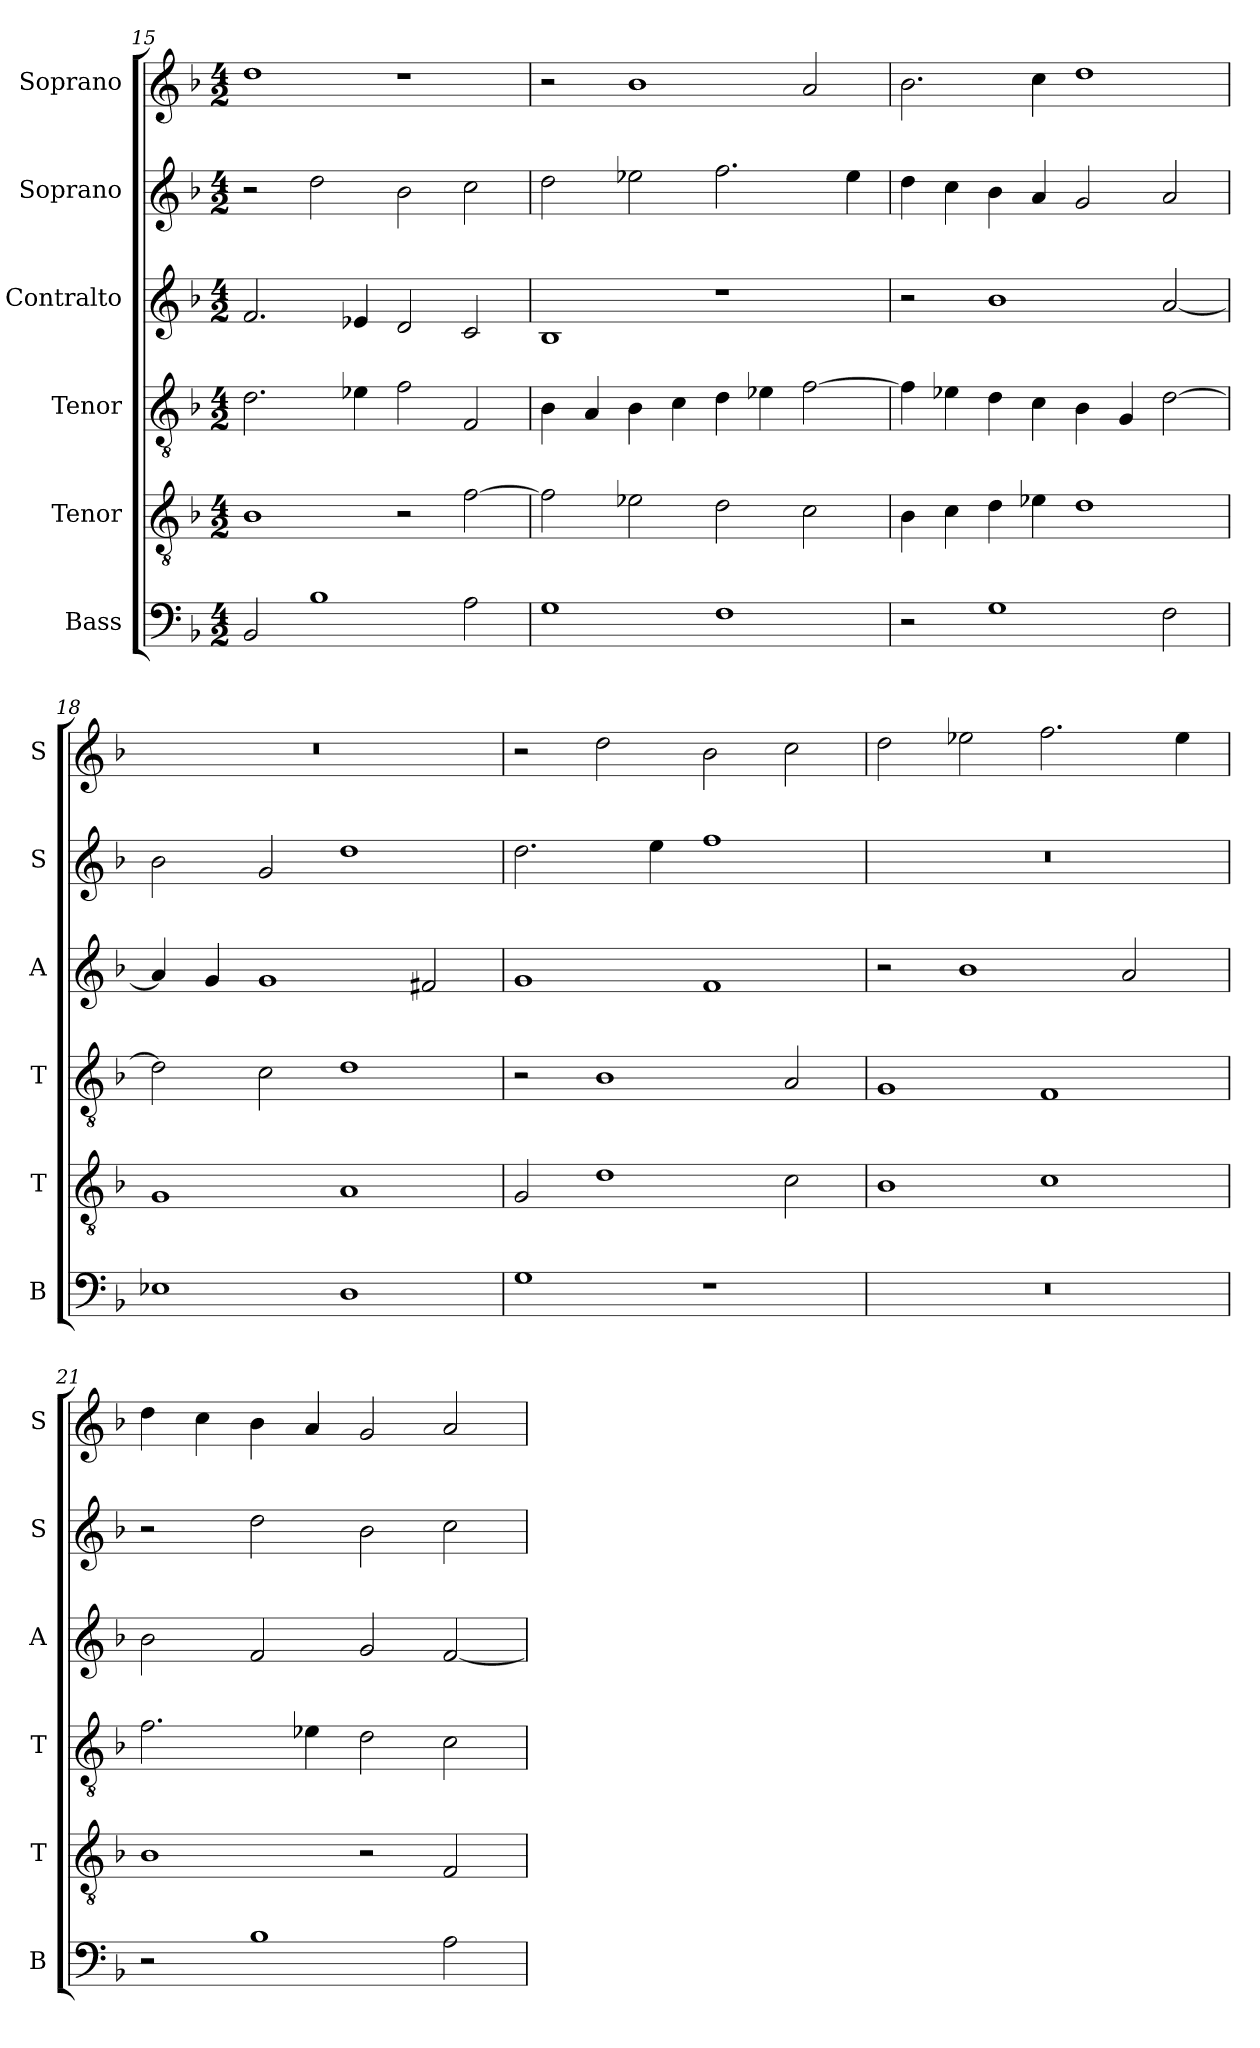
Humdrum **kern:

**kern	**kern	**kern	**kern	**kern	**kern
*part6	*part5	*part4	*part3	*part2	*part1
*staff6	*staff5	*staff4	*staff3	*staff2	*staff1
*I"Bass	*I"Tenor	*I"Tenor	*I"Contralto	*I"Soprano	*I"Soprano
*I'B	*I'T	*I'T	*I'A	*I'S	*I'S
*clefF4	*clefGv2	*clefGv2	*clefG2	*clefG2	*clefG2
*k[b-]	*k[b-]	*k[b-]	*k[b-]	*k[b-]	*k[b-]
*M4/2	*M4/2	*M4/2	*M4/2	*M4/2	*M4/2
=15	=15	=15	=15	=15	=15
2BB-	1B-	2.d	2.f	2r	1dd
1B-	.	.	.	2dd	.
.	.	4e-X	4e-X	.	.
.	2r	2f	2d	2b-	1r
2A	[2f	2F	2c	2cc	.
=16	=16	=16	=16	=16	=16
1G	2f]	4B-	1B-	2dd	2r
.	.	4A	.	.	.
.	2e-X	4B-	.	2ee-X	1b-
.	.	4c	.	.	.
1F	2d	4d	1r	2.ff	.
.	.	4e-X	.	.	.
.	2c	[2f	.	.	2a
.	.	.	.	4ee-	.
=17	=17	=17	=17	=17	=17
2r	4B-	4f]	2r	4dd	2.b-
.	4c	4e-X	.	4cc	.
1G	4d	4d	1b-	4b-	.
.	4e-X	4c	.	4a	4cc
.	1d	4B-	.	2g	1dd
.	.	4G	.	.	.
2F	.	[2d	[2a	2a	.
=18	=18	=18	=18	=18	=18
1E-X	1G	2d]	4a]	2b-	0r
.	.	.	4g	.	.
.	.	2c	1g	2g	.
1D	1A	1d	.	1dd	.
.	.	.	2f#X	.	.
=19	=19	=19	=19	=19	=19
1G	2G	2r	1g	2.dd	2r
.	1d	1B-	.	.	2dd
.	.	.	.	4ee	.
1r	.	.	1f	1ff	2b-
.	2c	2A	.	.	2cc
=20	=20	=20	=20	=20	=20
0r	1B-	1G	2r	0r	2dd
.	.	.	1b-	.	2ee-X
.	1c	1F	.	.	2.ff
.	.	.	2a	.	.
.	.	.	.	.	4ee-
=21	=21	=21	=21	=21	=21
2r	1B-	2.f	2b-	2r	4dd
.	.	.	.	.	4cc
1B-	.	.	2f	2dd	4b-
.	.	4e-X	.	.	4a
.	2r	2d	2g	2b-	2g
2A	2F	2c	[2f	2cc	2a
=	=	=	=	=	=
*-	*-	*-	*-	*-	*-
